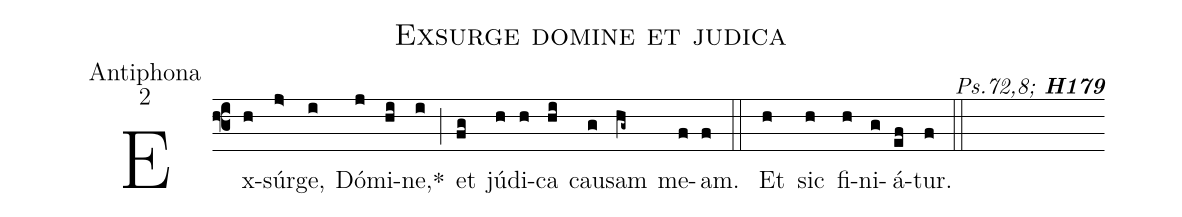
name:Exsurge domine et judica;
office-part:Antiphona;
mode:2;
commentary:{\itshape\mdseries Ps.72,8;\/}  {\bfseries H179};
%%
(f3) Ex(h)súr(j>)ge,(i) Dó(j)mi(hi)ne,<sp>*</sp>(i) (;)
et(fg) jú(h)di(h)ca(hi) cau(g)sam(hg~) me(f)am.(f)
(::) <eu> Et(h) sic(h) fi(h)ni(g)á(ef)tur.(f) </eu> (::)
